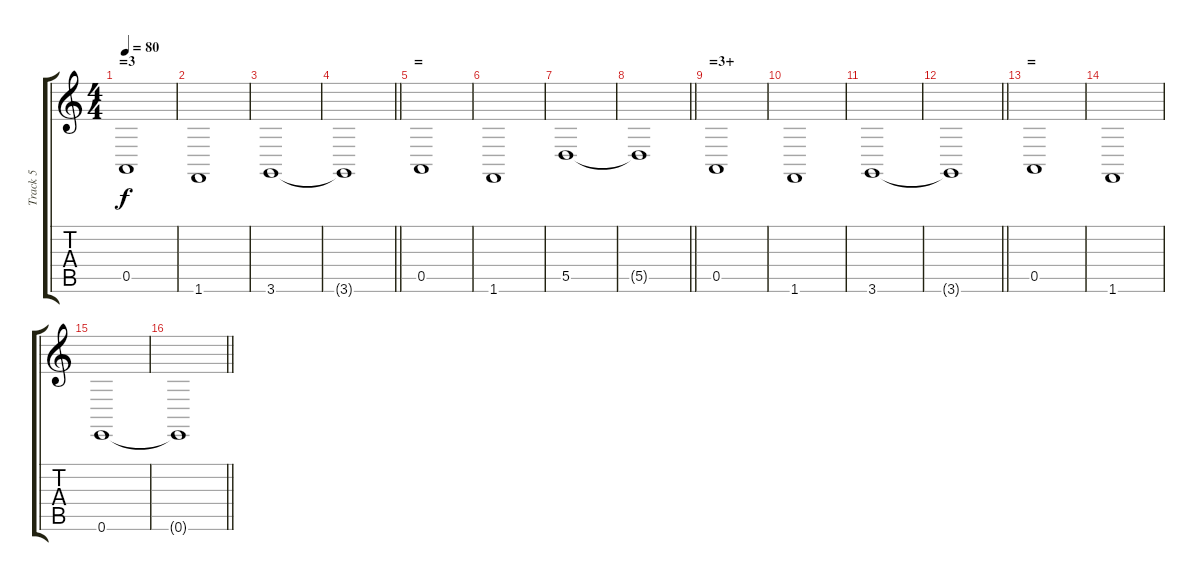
\track ("Track 5" "Track 5") {instrument pad3polysynth}
\staff {score tabs}
\tuning (E4 B3 G3 D3 A2 E2) {hide}
\ts (4 4)
\section ("" "=3")
\tempo 80
\clef g2
\ks c
0.5.1{dy f} |
1.6.1 |
3.6.1 |
\barLineRight lightlight
3.6{t}.1 |
\section ("" "=")
0.5.1 |
1.6.1 |
5.5.1 |
\barLineRight lightlight
5.5{t}.1 |
\section ("" "=3+")
0.5.1 |
1.6.1 |
3.6.1 |
\barLineRight lightlight
3.6{t}.1 |
\section ("" "=")
0.5.1 |
1.6.1 |
0.6.1 |
\barLineRight lightlight
0.6{t}.1
